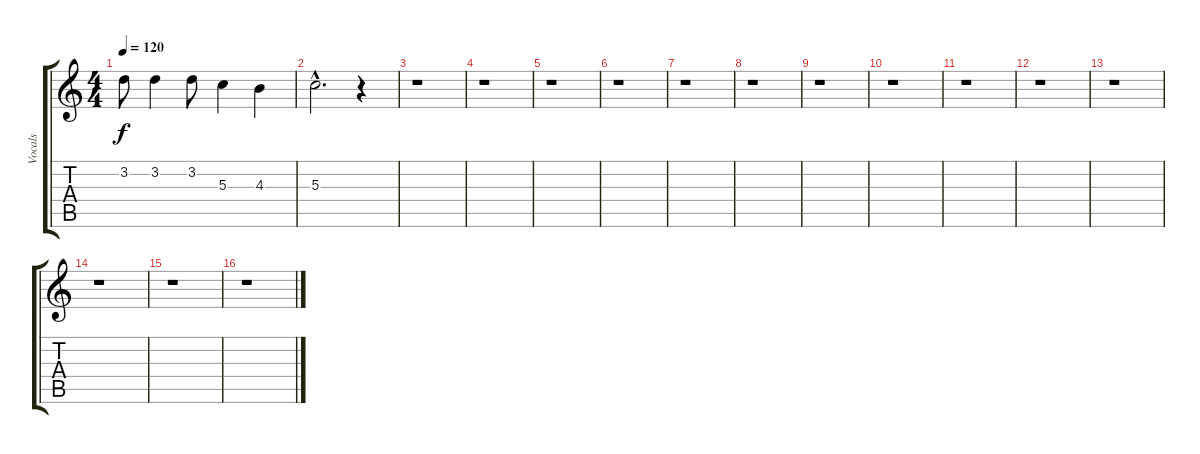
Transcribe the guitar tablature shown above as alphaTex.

\track ("Vocals" "Vocals") {instrument distortionguitar}
\staff {score tabs}
\tuning (E4 B3 G3 D3 A2 E2) {hide}
\ts (4 4)
\tempo 120
\clef g2
\ks c
3.2.8{dy f} 3.2.4 3.2.8 5.3.4 4.3.4 |
5.3{hac}.2{d} r.4 |
r.1 |
r.1 |
r.1 |
r.1 |
r.1 |
r.1 |
r.1 |
r.1 |
r.1 |
r.1 |
r.1 |
r.1 |
r.1 |
r.1
